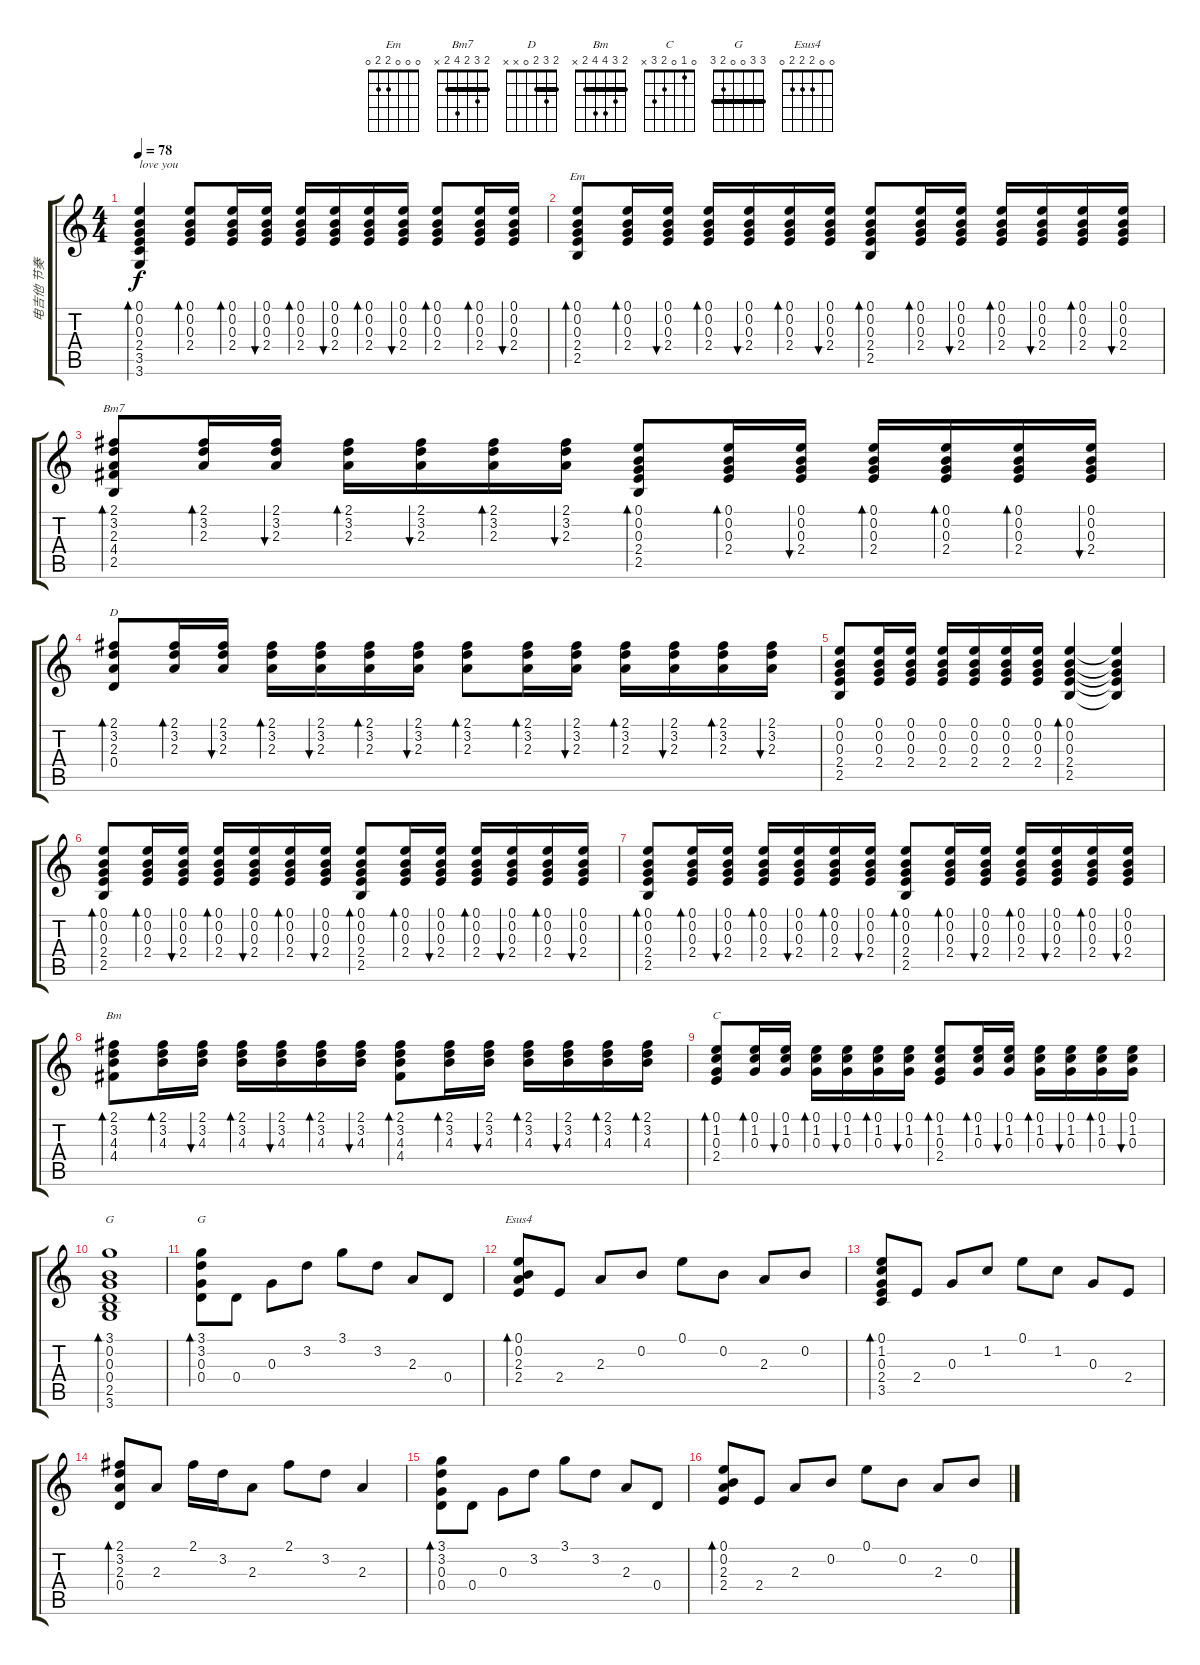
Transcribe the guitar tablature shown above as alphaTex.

\track ("电吉他 节奏" "电吉他 节奏") {instrument electricguitarclean}
\staff {score tabs}
\tuning (E4 B3 G3 D3 A2 E2) {hide}
\chord ("Em" 0 0 0 2 2 0)
\chord ("Bm7" 2 3 2 4 2 x) {barre 2}
\chord ("D" 2 3 2 0 x x) {barre 2}
\chord ("Bm" 2 3 4 4 2 x) {barre 2}
\chord ("C" 0 1 0 2 3 x)
\chord ("G" 3 0 0 0 2 3)
\chord ("G" 3 3 0 0 2 3) {barre 3}
\chord ("Esus4" 0 0 2 2 2 0)
\ts (4 4)
\tempo 78
\clef g2
\ks c
(0.1 0.2 0.3 2.4 3.5 3.6).4{bd 480 txt "love you" dy f} (0.1 0.2 0.3 2.4).8{bd 60} (0.1 0.2 0.3 2.4).16{bd 60} (0.1 0.2 0.3 2.4).16{bu 60} (0.1 0.2 0.3 2.4).16{bd 60} (0.1 0.2 0.3 2.4).16{bu 60} (0.1 0.2 0.3 2.4).16{bd 60} (0.1 0.2 0.3 2.4).16{bu 60} (0.1 0.2 0.3 2.4).8{bd 60} (0.1 0.2 0.3 2.4).16{bd 60} (0.1 0.2 0.3 2.4).16{bu 60} |
(0.1 0.2 0.3 2.4 2.5).8{bd 60 ch "Em"} (0.1 0.2 0.3 2.4).16{bd 60} (0.1 0.2 0.3 2.4).16{bu 60} (0.1 0.2 0.3 2.4).16{bd 60} (0.1 0.2 0.3 2.4).16{bu 60} (0.1 0.2 0.3 2.4).16{bd 60} (0.1 0.2 0.3 2.4).16{bu 60} (0.1 0.2 0.3 2.4 2.5).8{bd 60} (0.1 0.2 0.3 2.4).16{bd 60} (0.1 0.2 0.3 2.4).16{bu 60} (0.1 0.2 0.3 2.4).16{bd 60} (0.1 0.2 0.3 2.4).16{bu 60} (0.1 0.2 0.3 2.4).16{bd 60} (0.1 0.2 0.3 2.4).16{bu 60} |
(2.1 3.2 2.3 4.4 2.5).8{bd 60 ch "Bm7"} (2.1 3.2 2.3).16{bd 60} (2.1 3.2 2.3).16{bu 60} (2.1 3.2 2.3).16{bd 60} (2.1 3.2 2.3).16{bu 60} (2.1 3.2 2.3).16{bd 60} (2.1 3.2 2.3).16{bu 60} (0.1 0.2 0.3 2.4 2.5).8{bd 60} (0.1 0.2 0.3 2.4).16{bd 60} (0.1 0.2 0.3 2.4).16{bu 60} (0.1 0.2 0.3 2.4).16{bd 60} (0.1 0.2 0.3 2.4).16{bd 60} (0.1 0.2 0.3 2.4).16{bd 60} (0.1 0.2 0.3 2.4).16{bu 60} |
(2.1 3.2 2.3 0.4).8{bd 30 ch "D"} (2.1 3.2 2.3).16{bd 60} (2.1 3.2 2.3).16{bu 60} (2.1 3.2 2.3).16{bd 60} (2.1 3.2 2.3).16{bu 60} (2.1 3.2 2.3).16{bd 60} (2.1 3.2 2.3).16{bu 60} (2.1 3.2 2.3).8{bd 30} (2.1 3.2 2.3).16{bd 60} (2.1 3.2 2.3).16{bu 60} (2.1 3.2 2.3).16{bd 60} (2.1 3.2 2.3).16{bu 60} (2.1 3.2 2.3).16{bd 60} (2.1 3.2 2.3).16{bu 60} |
(0.1 0.2 0.3 2.4 2.5).8 (0.1 0.2 0.3 2.4).16 (0.1 0.2 0.3 2.4).16 (0.1 0.2 0.3 2.4).16 (0.1 0.2 0.3 2.4).16 (0.1 0.2 0.3 2.4).16 (0.1 0.2 0.3 2.4).16 (0.1 0.2 0.3 2.4 2.5).4{bd 480} (0.1{t} 0.2{t} 0.3{t} 2.4{t} 2.5{t}).4 |
(0.1 0.2 0.3 2.4 2.5).8{bd 60} (0.1 0.2 0.3 2.4).16{bd 60} (0.1 0.2 0.3 2.4).16{bu 60} (0.1 0.2 0.3 2.4).16{bd 60} (0.1 0.2 0.3 2.4).16{bu 60} (0.1 0.2 0.3 2.4).16{bd 60} (0.1 0.2 0.3 2.4).16{bu 60} (0.1 0.2 0.3 2.4 2.5).8{bd 60} (0.1 0.2 0.3 2.4).16{bd 60} (0.1 0.2 0.3 2.4).16{bu 60} (0.1 0.2 0.3 2.4).16{bd 60} (0.1 0.2 0.3 2.4).16{bu 60} (0.1 0.2 0.3 2.4).16{bd 60} (0.1 0.2 0.3 2.4).16{bu 60} |
(0.1 0.2 0.3 2.4 2.5).8{bd 60} (0.1 0.2 0.3 2.4).16{bd 60} (0.1 0.2 0.3 2.4).16{bu 60} (0.1 0.2 0.3 2.4).16{bd 60} (0.1 0.2 0.3 2.4).16{bu 60} (0.1 0.2 0.3 2.4).16{bd 60} (0.1 0.2 0.3 2.4).16{bu 60} (0.1 0.2 0.3 2.4 2.5).8{bd 60} (0.1 0.2 0.3 2.4).16{bd 60} (0.1 0.2 0.3 2.4).16{bu 60} (0.1 0.2 0.3 2.4).16{bd 60} (0.1 0.2 0.3 2.4).16{bu 60} (0.1 0.2 0.3 2.4).16{bd 60} (0.1 0.2 0.3 2.4).16{bu 60} |
(2.1 3.2 4.3 4.4).8{bd 60 ch "Bm"} (2.1 3.2 4.3).16{bd 60} (2.1 3.2 4.3).16{bu 60} (2.1 3.2 4.3).16{bd 60} (2.1 3.2 4.3).16{bu 60} (2.1 3.2 4.3).16{bd 60} (2.1 3.2 4.3).16{bu 60} (2.1 3.2 4.3 4.4).8{bd 60} (2.1 3.2 4.3).16{bd 60} (2.1 3.2 4.3).16{bu 60} (2.1 3.2 4.3).16{bd 60} (2.1 3.2 4.3).16{bu 60} (2.1 3.2 4.3).16{bd 60} (2.1 3.2 4.3).16{bd 60} |
(0.1 1.2 0.3 2.4).8{bd 60 ch "C"} (0.1 1.2 0.3).16{bd 60} (0.1 1.2 0.3).16{bu 60} (0.1 1.2 0.3).16{bd 60} (0.1 1.2 0.3).16{bu 60} (0.1 1.2 0.3).16{bd 60} (0.1 1.2 0.3).16{bu 60} (0.1 1.2 0.3 2.4).8{bd 60} (0.1 1.2 0.3).16{bd 60} (0.1 1.2 0.3).16{bu 60} (0.1 1.2 0.3).16{bd 60} (0.1 1.2 0.3).16{bu 60} (0.1 1.2 0.3).16{bd 60} (0.1 1.2 0.3).16{bu 60} |
(3.1 0.2 0.3 0.4 2.5 3.6).1{bd 480 ch "G"} |
(3.1 3.2 0.3 0.4).8{bd 480 ch "G"} 0.4.8 0.3.8 3.2.8 3.1.8 3.2.8 2.3.8 0.4.8 |
(0.1 0.2 2.3 2.4).8{bd 240 ch "Esus4"} 2.4.8 2.3.8 0.2.8 0.1.8 0.2.8 2.3.8 0.2.8 |
(0.1 1.2 0.3 2.4 3.5).8{bd 240} 2.4.8 0.3.8 1.2.8 0.1.8 1.2.8 0.3.8 2.4.8 |
(2.1 3.2 2.3 0.4).8{bd 240} 2.3.8 2.1.16 3.2.16 2.3.8 2.1.8 3.2.8 2.3.4 |
(3.1 3.2 0.3 0.4).8{bd 480} 0.4.8 0.3.8 3.2.8 3.1.8 3.2.8 2.3.8 0.4.8 |
(0.1 0.2 2.3 2.4).8{bd 240} 2.4.8 2.3.8 0.2.8 0.1.8 0.2.8 2.3.8 0.2.8
